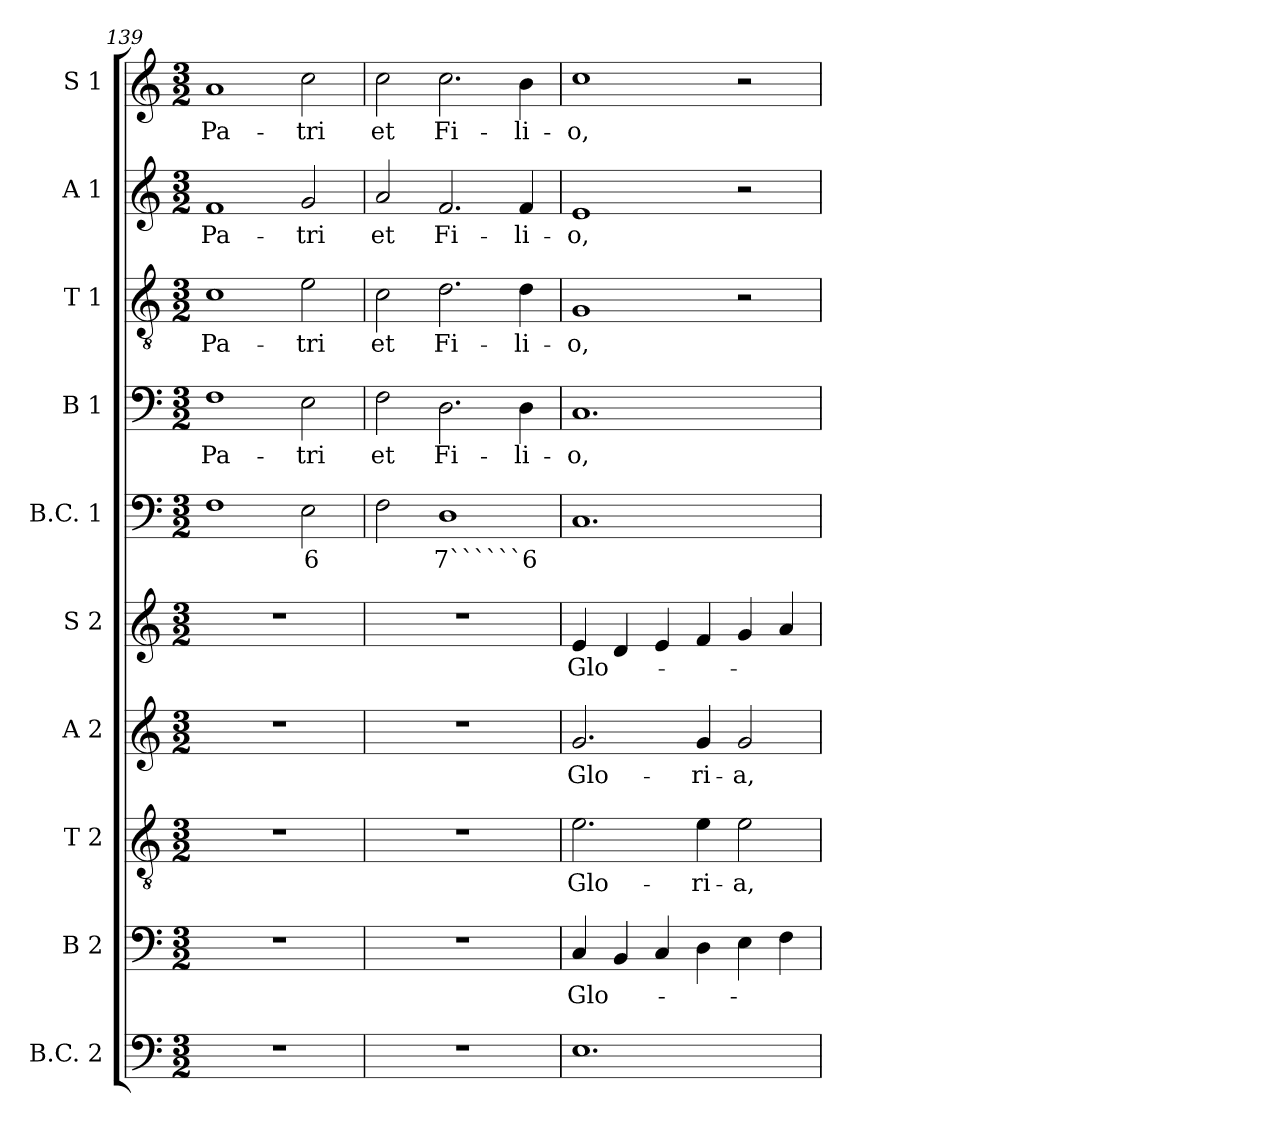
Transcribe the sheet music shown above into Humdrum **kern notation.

**kern	**kern	**text	**kern	**text	**kern	**text	**kern	**text	**kern	**text	**kern	**text	**kern	**text	**kern	**text	**kern	**text
*part10	*part9	*part9	*part8	*part8	*part7	*part7	*part6	*part6	*part5	*part5	*part4	*part4	*part3	*part3	*part2	*part2	*part1	*part1
*staff10	*staff9	*staff9	*staff8	*staff8	*staff7	*staff7	*staff6	*staff6	*staff5	*staff5	*staff4	*staff4	*staff3	*staff3	*staff2	*staff2	*staff1	*staff1
*I"B.C. 2	*I"B 2	*	*I"T 2	*	*I"A 2	*	*I"S 2	*	*I"B.C. 1	*	*I"B 1	*	*I"T 1	*	*I"A 1	*	*I"S 1	*
*I'BC2	*I'B2	*	*I'T2	*	*I'A2	*	*I'S2	*	*I'BC1	*	*I'B1	*	*I'T1	*	*I'A1	*	*I'S1	*
*clefF4	*clefF4	*	*clefGv2	*	*clefG2	*	*clefG2	*	*clefF4	*	*clefF4	*	*clefGv2	*	*clefG2	*	*clefG2	*
*k[]	*k[]	*	*k[]	*	*k[]	*	*k[]	*	*k[]	*	*k[]	*	*k[]	*	*k[]	*	*k[]	*
*C:	*C:	*	*C:	*	*C:	*	*C:	*	*C:	*	*C:	*	*C:	*	*C:	*	*C:	*
*M3/2	*M3/2	*	*M3/2	*	*M3/2	*	*M3/2	*	*M3/2	*	*M3/2	*	*M3/2	*	*M3/2	*	*M3/2	*
=139	=139	=139	=139	=139	=139	=139	=139	=139	=139	=139	=139	=139	=139	=139	=139	=139	=139	=139
!	!	!	!	!	!	!	!	!	!	!	!	!LO:LY:b	!	!	!	!	!	!
!	!	!	!	!	!	!	!	!	!	!	!	!	!	!LO:LY:b	!	!	!	!
!	!	!	!	!	!	!	!	!	!	!	!	!	!	!	!	!LO:LY:b	!	!
!	!	!	!	!	!	!	!	!	!	!	!	!	!	!	!	!	!	!LO:LY:b
1.r	1.r	.	1.r	.	1.r	.	1.r	.	1F	.	1F	Pa-	1c	Pa-	1f	Pa-	1a	Pa-
!	!	!	!	!	!	!	!	!	!	!LO:LY:b	!	!	!	!	!	!	!	!
!	!	!	!	!	!	!	!	!	!	!	!	!LO:LY:b	!	!	!	!	!	!
!	!	!	!	!	!	!	!	!	!	!	!	!	!	!LO:LY:b	!	!	!	!
!	!	!	!	!	!	!	!	!	!	!	!	!	!	!	!	!LO:LY:b	!	!
!	!	!	!	!	!	!	!	!	!	!	!	!	!	!	!	!	!	!LO:LY:b
.	.	.	.	.	.	.	.	.	2E\	6	2E\	-tri	2e\	-tri	2g/	-tri	2cc\	-tri
=140	=140	=140	=140	=140	=140	=140	=140	=140	=140	=140	=140	=140	=140	=140	=140	=140	=140	=140
!	!	!	!	!	!	!	!	!	!	!	!	!LO:LY:b	!	!	!	!	!	!
!	!	!	!	!	!	!	!	!	!	!	!	!	!	!LO:LY:b	!	!	!	!
!	!	!	!	!	!	!	!	!	!	!	!	!	!	!	!	!LO:LY:b	!	!
!	!	!	!	!	!	!	!	!	!	!	!	!	!	!	!	!	!	!LO:LY:b
1.r	1.r	.	1.r	.	1.r	.	1.r	.	2F\	.	2F\	et	2c\	et	2a/	et	2cc\	et
!	!	!	!	!	!	!	!	!	!	!LO:LY:b	!	!	!	!	!	!	!	!
!	!	!	!	!	!	!	!	!	!	!	!	!LO:LY:b	!	!	!	!	!	!
!	!	!	!	!	!	!	!	!	!	!	!	!	!	!LO:LY:b	!	!	!	!
!	!	!	!	!	!	!	!	!	!	!	!	!	!	!	!	!LO:LY:b	!	!
!	!	!	!	!	!	!	!	!	!	!	!	!	!	!	!	!	!	!LO:LY:b
.	.	.	.	.	.	.	.	.	1D	7``````6	2.D\	Fi-	2.d\	Fi-	2.f/	Fi-	2.cc\	Fi-
!	!	!	!	!	!	!	!	!	!	!	!	!LO:LY:b	!	!	!	!	!	!
!	!	!	!	!	!	!	!	!	!	!	!	!	!	!LO:LY:b	!	!	!	!
!	!	!	!	!	!	!	!	!	!	!	!	!	!	!	!	!LO:LY:b	!	!
!	!	!	!	!	!	!	!	!	!	!	!	!	!	!	!	!	!	!LO:LY:b
.	.	.	.	.	.	.	.	.	.	.	4D\	-li-	4d\	-li-	4f/	-li-	4b\	-li-
=141	=141	=141	=141	=141	=141	=141	=141	=141	=141	=141	=141	=141	=141	=141	=141	=141	=141	=141
!	!	!LO:LY:b	!	!	!	!	!	!	!	!	!	!	!	!	!	!	!	!
!	!	!	!	!LO:LY:b	!	!	!	!	!	!	!	!	!	!	!	!	!	!
!	!	!	!	!	!	!LO:LY:b	!	!	!	!	!	!	!	!	!	!	!	!
!	!	!	!	!	!	!	!	!LO:LY:b	!	!	!	!	!	!	!	!	!	!
!	!	!	!	!	!	!	!	!	!	!	!	!LO:LY:b	!	!	!	!	!	!
!	!	!	!	!	!	!	!	!	!	!	!	!	!	!LO:LY:b	!	!	!	!
!	!	!	!	!	!	!	!	!	!	!	!	!	!	!	!	!LO:LY:b	!	!
!	!	!	!	!	!	!	!	!	!	!	!	!	!	!	!	!	!	!LO:LY:b
1.E	4C/	Glo-	2.e\	Glo-	2.g/	Glo-	4e/	Glo-	1.C	.	1.C	-o,	1G	-o,	1e	-o,	1cc	-o,
.	4BB/	.	.	.	.	.	4d/	.	.	.	.	.	.	.	.	.	.	.
.	4C/	.	.	.	.	.	4e/	.	.	.	.	.	.	.	.	.	.	.
!	!	!	!	!LO:LY:b	!	!	!	!	!	!	!	!	!	!	!	!	!	!
!	!	!	!	!	!	!LO:LY:b	!	!	!	!	!	!	!	!	!	!	!	!
.	4D\	.	4e\	-ri-	4g/	-ri-	4f/	.	.	.	.	.	.	.	.	.	.	.
!	!	!	!	!LO:LY:b	!	!	!	!	!	!	!	!	!	!	!	!	!	!
!	!	!	!	!	!	!LO:LY:b	!	!	!	!	!	!	!	!	!	!	!	!
.	4E\	.	2e\	-a,	2g/	-a,	4g/	.	.	.	.	.	2r	.	2r	.	2r	.
.	4F\	.	.	.	.	.	4a/	.	.	.	.	.	.	.	.	.	.	.
=	=	=	=	=	=	=	=	=	=	=	=	=	=	=	=	=	=	=
*-	*-	*-	*-	*-	*-	*-	*-	*-	*-	*-	*-	*-	*-	*-	*-	*-	*-	*-
